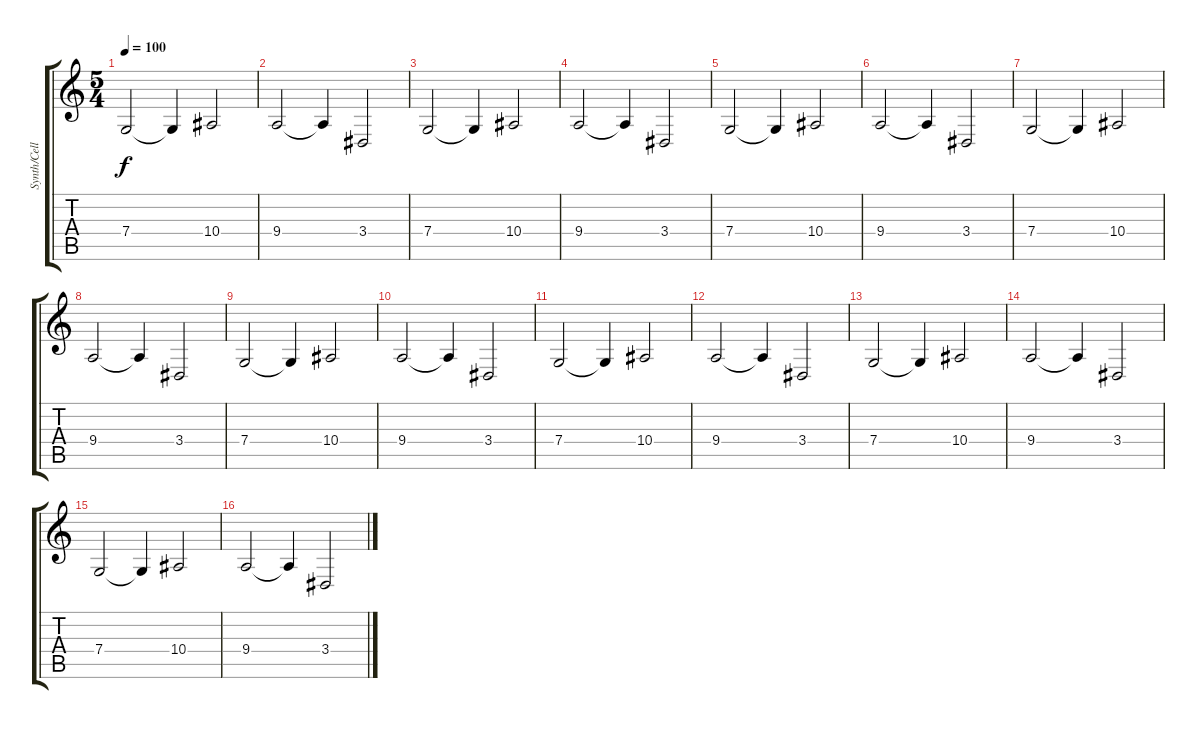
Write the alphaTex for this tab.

\track ("Synth/Cello 1" "Synth/Cell") {instrument stringensemble2}
\staff {score tabs}
\tuning (D4 A3 F3 C3 G2 D2) {hide}
\ts (5 4)
\tempo 100
\clef g2
\ks c
7.4.2{dy f} 7.4{t}.4 10.4.2 |
9.4.2 9.4{t}.4 3.4.2 |
7.4.2 7.4{t}.4 10.4.2 |
9.4.2{volume 10} 9.4{t}.4 3.4.2 |
7.4.2 7.4{t}.4 10.4.2 |
9.4.2 9.4{t}.4 3.4.2 |
7.4.2 7.4{t}.4 10.4.2 |
9.4.2 9.4{t}.4 3.4.2 |
7.4.2 7.4{t}.4 10.4.2 |
9.4.2 9.4{t}.4 3.4.2 |
7.4.2 7.4{t}.4 10.4.2 |
9.4.2{volume 8} 9.4{t}.4 3.4.2 |
7.4.2 7.4{t}.4 10.4.2 |
9.4.2 9.4{t}.4 3.4.2 |
7.4.2 7.4{t}.4 10.4.2 |
9.4.2 9.4{t}.4 3.4.2
